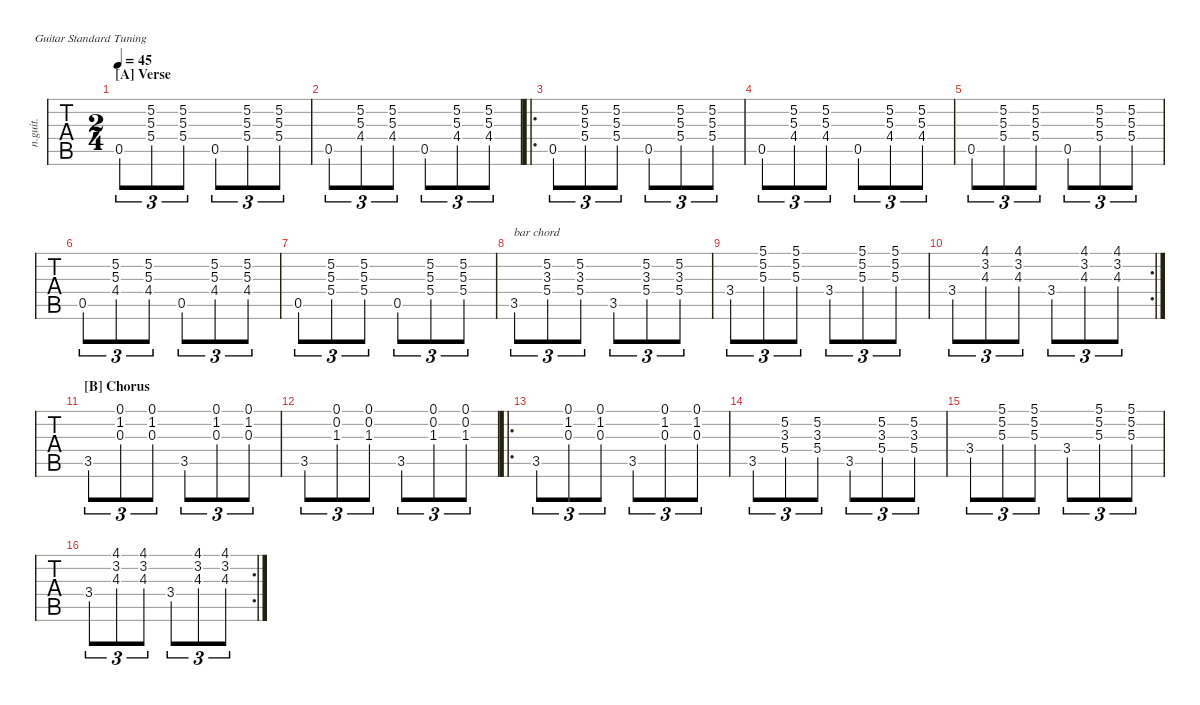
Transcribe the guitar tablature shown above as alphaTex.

\defaultSystemsLayout 4
\hideDynamics
\bracketExtendMode nobrackets
\track ("Nylon Guitar" "n.guit.") {instrument acousticguitarnylon}
\staff {tabs}
\tuning (E4 B3 G3 D3 A2 E2)
\ts (2 4)
\beaming (8 2 2)
\section ("A" "Verse")
\tempo 45
\clef g2
\ks c
0.5.8{tu (3 2) dy mf instrument acousticguitarnylon} (5.3{lf 4} 5.2{lf 3} 5.4{lf 5}).8{tu (3 2) dy mp} (5.3{lf 4} 5.2{lf 3} 5.4{lf 5}).8{tu (3 2)} 0.5.8{tu (3 2) dy mf} (5.3{lf 4} 5.2{lf 3} 5.4{lf 5}).8{tu (3 2) dy mp} (5.3{lf 4} 5.2{lf 3} 5.4{lf 5}).8{tu (3 2)} |
0.5.8{tu (3 2) dy mf} (5.3{lf 4} 5.2{lf 2} 4.4{lf 5 acc #}).8{tu (3 2) dy mp} (5.3{lf 4} 5.2{lf 2} 4.4{lf 5 acc #}).8{tu (3 2)} 0.5.8{tu (3 2) dy mf} (5.3{lf 4} 5.2{lf 2} 4.4{lf 5 acc #}).8{tu (3 2) dy mp} (5.3{lf 4} 5.2{lf 2} 4.4{lf 5 acc #}).8{tu (3 2)} |
\ro
0.5.8{tu (3 2) dy mf} (5.3 5.2 5.4).8{tu (3 2) dy mp} (5.3 5.2 5.4).8{tu (3 2)} 0.5.8{tu (3 2) dy mf} (5.3 5.2 5.4).8{tu (3 2) dy mp} (5.3 5.2 5.4).8{tu (3 2)} |
0.5.8{tu (3 2) dy mf} (5.3 5.2 4.4{acc #}).8{tu (3 2) dy mp} (5.3 5.2 4.4{acc #}).8{tu (3 2)} 0.5.8{tu (3 2) dy mf} (5.3 5.2 4.4{acc #}).8{tu (3 2) dy mp} (5.3 5.2 4.4{acc #}).8{tu (3 2)} |
0.5.8{tu (3 2) dy mf} (5.3 5.2 5.4).8{tu (3 2) dy mp} (5.3 5.2 5.4).8{tu (3 2)} 0.5.8{tu (3 2) dy mf} (5.3 5.2 5.4).8{tu (3 2) dy mp} (5.3 5.2 5.4).8{tu (3 2)} |
0.5.8{tu (3 2) dy mf} (5.3 5.2 4.4{acc #}).8{tu (3 2) dy mp} (5.3 5.2 4.4{acc #}).8{tu (3 2)} 0.5.8{tu (3 2) dy mf} (5.3 5.2 4.4{acc #}).8{tu (3 2) dy mp} (5.3 5.2 4.4{acc #}).8{tu (3 2)} |
0.5.8{tu (3 2) dy mf} (5.3 5.2 5.4).8{tu (3 2) dy mp} (5.3 5.2 5.4).8{tu (3 2)} 0.5.8{tu (3 2) dy mf} (5.3 5.2 5.4).8{tu (3 2) dy mp} (5.3 5.2 5.4).8{tu (3 2)} |
3.5{lf 2}.8{tu (3 2) txt "bar chord" dy mf} (3.3{lf 2 acc #} 5.2{lf 5} 5.4{lf 4}).8{tu (3 2) dy mp} (3.3{lf 2 acc #} 5.2{lf 5} 5.4{lf 4}).8{tu (3 2)} 3.5.8{tu (3 2) dy mf} (3.3{lf 2 acc #} 5.2{lf 5} 5.4{lf 4}).8{tu (3 2) dy mp} (3.3{lf 2 acc #} 5.2{lf 5} 5.4{lf 4}).8{tu (3 2)} |
3.4{lf 2}.8{tu (3 2) dy mf} (5.3{lf 3} 5.2{lf 4} 5.1{lf 5}).8{tu (3 2) dy mp} (5.3{lf 3} 5.2{lf 4} 5.1{lf 5}).8{tu (3 2)} 3.4{lf 2}.8{tu (3 2) dy mf} (5.3{lf 3} 5.2{lf 4} 5.1{lf 5}).8{tu (3 2) dy mp} (5.3{lf 3} 5.2{lf 4} 5.1{lf 5}).8{tu (3 2)} |
\rc 2
3.4{lf 2}.8{tu (3 2) dy mf} (4.3{lf 4} 3.2{lf 3} 4.1{lf 5 acc #}).8{tu (3 2) dy mp} (4.3{lf 4} 3.2{lf 3} 4.1{lf 5 acc #}).8{tu (3 2)} 3.4{lf 2}.8{tu (3 2) dy mf} (4.3{lf 4} 3.2{lf 3} 4.1{lf 5 acc #}).8{tu (3 2) dy mp} (4.3{lf 4} 3.2{lf 3} 4.1{lf 5 acc #}).8{tu (3 2)} |
\section ("B" "Chorus")
3.5{lf 4}.8{tu (3 2) dy mf} (0.3 1.2{lf 2} 0.1).8{tu (3 2) dy mp} (0.3 1.2{lf 2} 0.1).8{tu (3 2)} 3.5{lf 4}.8{tu (3 2) dy mf} (0.3 1.2{lf 2} 0.1).8{tu (3 2) dy mp} (0.3 1.2{lf 2} 0.1).8{tu (3 2)} |
3.5{lf 4}.8{tu (3 2) dy mf} (1.3{lf 2 acc #} 0.1 0.2).8{tu (3 2) dy mp} (1.3{lf 2 acc #} 0.1 0.2).8{tu (3 2)} 3.5{lf 4}.8{tu (3 2) dy mf} (1.3{lf 2 acc #} 0.1 0.2).8{tu (3 2) dy mp} (1.3{lf 2 acc #} 0.1 0.2).8{tu (3 2)} |
\ro
3.5.8{tu (3 2) dy mf} (0.3 1.2 0.1).8{tu (3 2) dy mp} (0.3 1.2 0.1).8{tu (3 2)} 3.5.8{tu (3 2) dy mf} (0.3 1.2 0.1).8{tu (3 2) dy mp} (0.3 1.2 0.1).8{tu (3 2)} |
3.5.8{tu (3 2) dy mf} (3.3{acc #} 5.2 5.4).8{tu (3 2) dy mp} (3.3{acc #} 5.2 5.4).8{tu (3 2)} 3.5.8{tu (3 2) dy mf} (3.3{acc #} 5.2 5.4).8{tu (3 2) dy mp} (3.3{acc #} 5.2 5.4).8{tu (3 2)} |
3.4.8{tu (3 2) dy mf} (5.3 5.2 5.1).8{tu (3 2) dy mp} (5.3 5.2 5.1).8{tu (3 2)} 3.4.8{tu (3 2) dy mf} (5.3 5.2 5.1).8{tu (3 2) dy mp} (5.3 5.2 5.1).8{tu (3 2)} |
\rc 2
3.4.8{tu (3 2) dy mf} (4.3 3.2 4.1{acc #}).8{tu (3 2) dy mp} (4.3 3.2 4.1{acc #}).8{tu (3 2)} 3.4.8{tu (3 2) dy mf} (4.3 3.2 4.1{acc #}).8{tu (3 2) dy mp} (4.3 3.2 4.1{acc #}).8{tu (3 2)}
